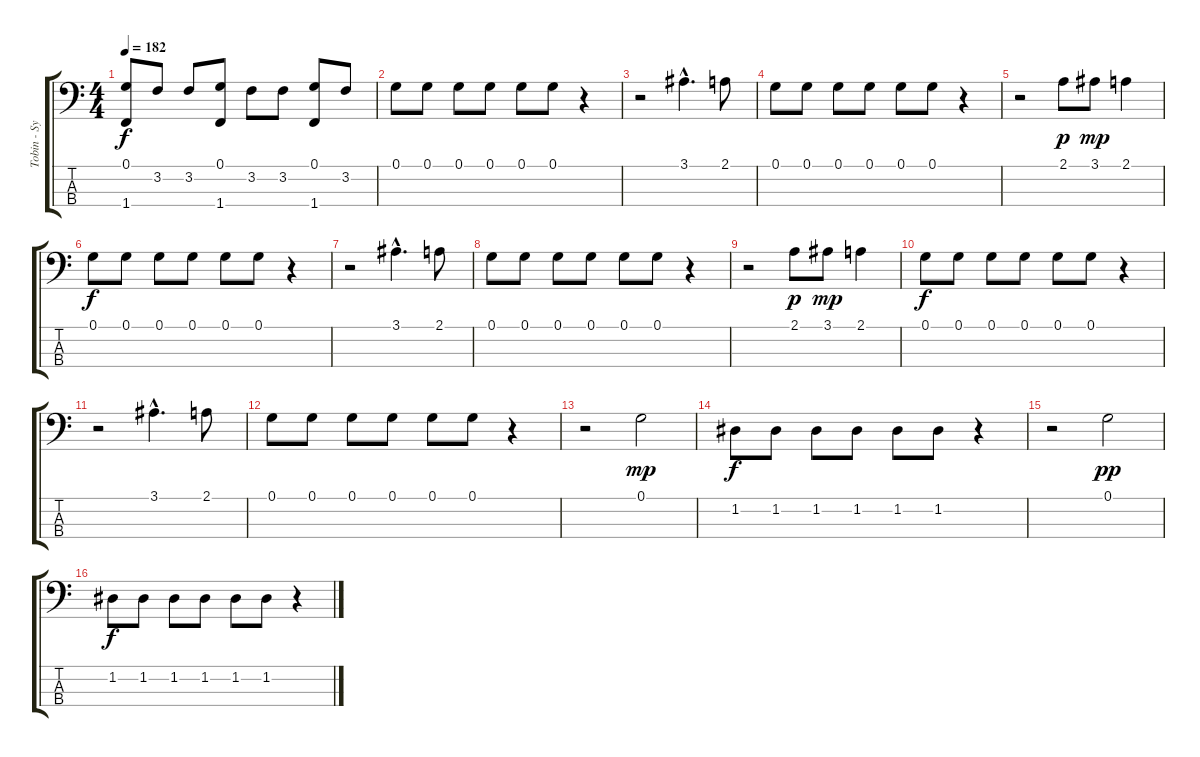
\track ("Tobin - Synth Bass" "Tobin - Sy") {instrument synthbass2}
\staff {score tabs}
\tuning (G2 D2 A1 E1) {hide}
\ts (4 4)
\tempo 182
\clef f4
\ks c
(0.1 1.4).8{dy f} 3.2.8 3.2.8 (0.1 1.4).8 3.2.8 3.2.8 (0.1 1.4).8 3.2.8 |
0.1.8 0.1.8 0.1.8 0.1.8 0.1.8 0.1.8 r.4 |
r.2 3.1{hac}.4{d} 2.1.8 |
0.1.8 0.1.8 0.1.8 0.1.8 0.1.8 0.1.8 r.4 |
r.2 2.1.8{dy p} 3.1.8{dy mp} 2.1.4 |
0.1.8{dy f} 0.1.8 0.1.8 0.1.8 0.1.8 0.1.8 r.4 |
r.2 3.1{hac}.4{d} 2.1.8 |
0.1.8 0.1.8 0.1.8 0.1.8 0.1.8 0.1.8 r.4 |
r.2 2.1.8{dy p} 3.1.8{dy mp} 2.1.4 |
0.1.8{dy f} 0.1.8 0.1.8 0.1.8 0.1.8 0.1.8 r.4 |
r.2 3.1{hac}.4{d} 2.1.8 |
0.1.8 0.1.8 0.1.8 0.1.8 0.1.8 0.1.8 r.4 |
r.2 0.1.2{dy mp} |
1.2.8{dy f} 1.2.8 1.2.8 1.2.8 1.2.8 1.2.8 r.4 |
r.2 0.1.2{dy pp} |
1.2.8{dy f} 1.2.8 1.2.8 1.2.8 1.2.8 1.2.8 r.4
